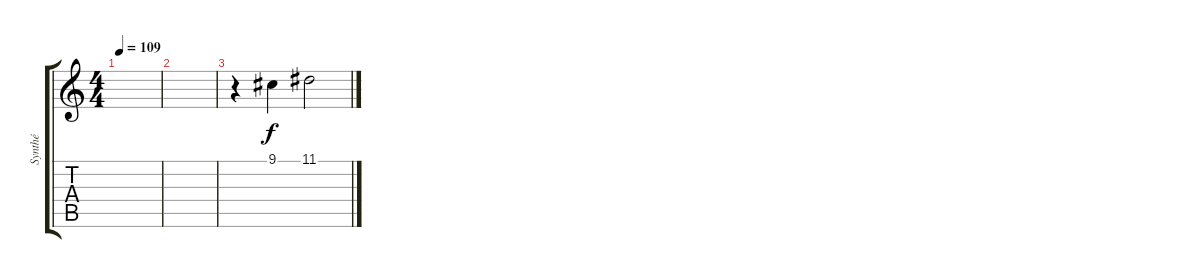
\track ("Synthé" "Synthé") {instrument synthbrass2}
\staff {score tabs}
\tuning (E4 B3 G3 D3 A2 E2) {hide}
\ts (4 4)
\tempo 109
\clef g2
\ks c
|
|
r.4 9.1.4 11.1.2
